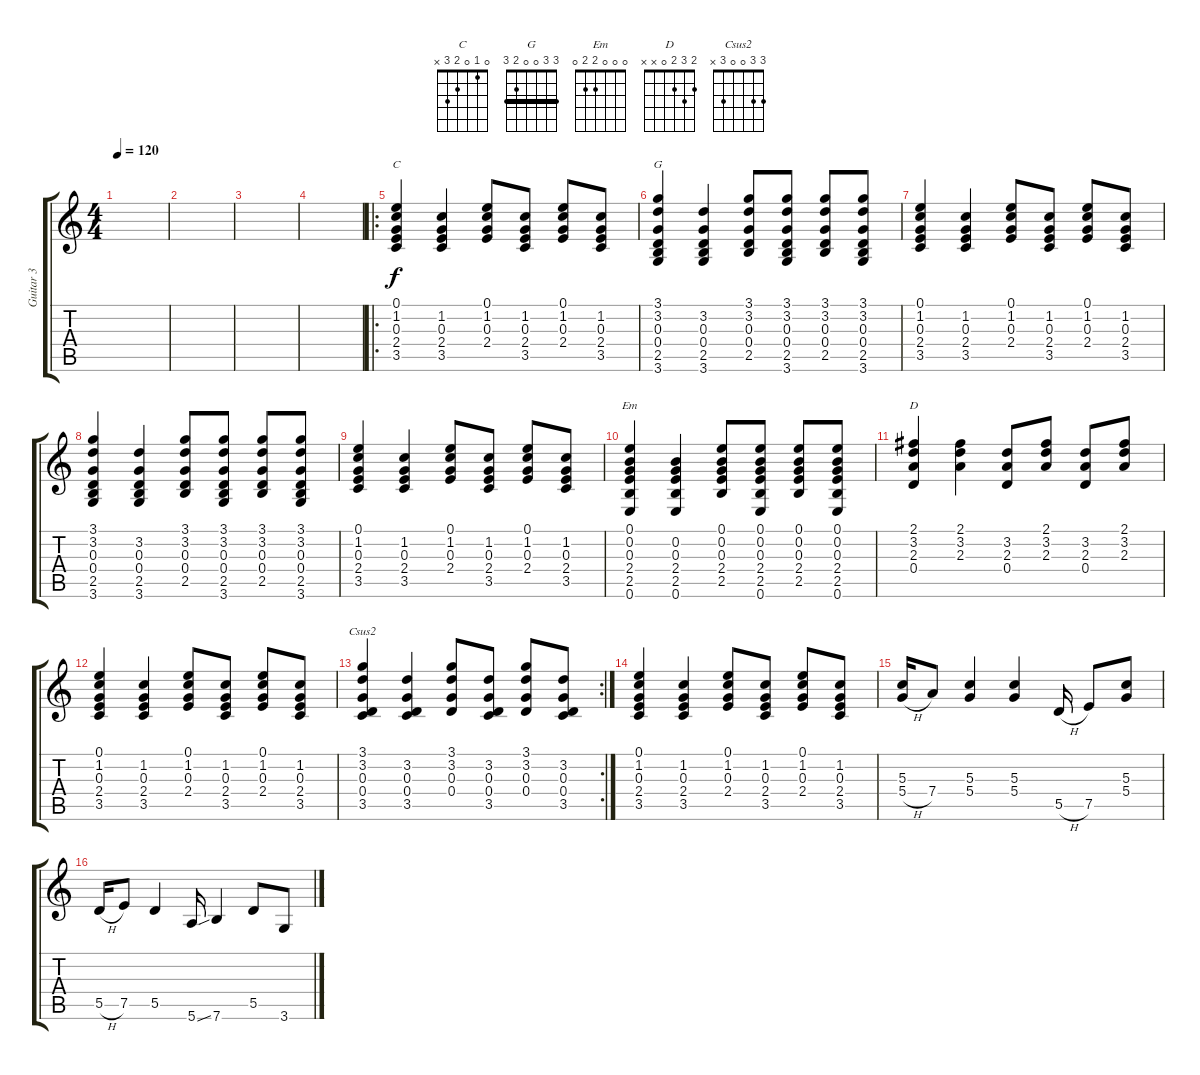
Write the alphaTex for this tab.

\track ("Guitar 3" "Guitar 3") {instrument acousticguitarsteel}
\staff {score tabs}
\tuning (E4 B3 G3 D3 A2 E2) {hide}
\chord ("C" 0 1 0 2 3 x)
\chord ("G" 3 3 0 0 2 3) {barre 3}
\chord ("Em" 0 0 0 2 2 0)
\chord ("D" 2 3 2 0 x x)
\chord ("Csus2" 3 3 0 0 3 x)
\ts (4 4)
\tempo 120
\clef g2
\ks c
|
|
|
|
\ro
(0.1 1.2 0.3 2.4 3.5).4{ch "C"} (1.2 0.3 2.4 3.5).4 (0.1 1.2 0.3 2.4).8 (1.2 0.3 2.4 3.5).8 (0.1 1.2 0.3 2.4).8 (1.2 0.3 2.4 3.5).8 |
(3.1 3.2 0.3 0.4 2.5 3.6).4{ch "G"} (3.2 0.3 0.4 2.5 3.6).4 (3.1 3.2 0.3 0.4 2.5).8 (3.1 3.2 0.3 0.4 2.5 3.6).8 (3.1 3.2 0.3 0.4 2.5).8 (3.1 3.2 0.3 0.4 2.5 3.6).8 |
(0.1 1.2 0.3 2.4 3.5).4 (1.2 0.3 2.4 3.5).4 (0.1 1.2 0.3 2.4).8 (1.2 0.3 2.4 3.5).8 (0.1 1.2 0.3 2.4).8 (1.2 0.3 2.4 3.5).8 |
(3.1 3.2 0.3 0.4 2.5 3.6).4 (3.2 0.3 0.4 2.5 3.6).4 (3.1 3.2 0.3 0.4 2.5).8 (3.1 3.2 0.3 0.4 2.5 3.6).8 (3.1 3.2 0.3 0.4 2.5).8 (3.1 3.2 0.3 0.4 2.5 3.6).8 |
(0.1 1.2 0.3 2.4 3.5).4 (1.2 0.3 2.4 3.5).4 (0.1 1.2 0.3 2.4).8 (1.2 0.3 2.4 3.5).8 (0.1 1.2 0.3 2.4).8 (1.2 0.3 2.4 3.5).8 |
(0.1 0.2 0.3 2.4 2.5 0.6).4{ch "Em"} (0.2 0.3 2.4 2.5 0.6).4 (0.1 0.2 0.3 2.4 2.5).8 (0.1 0.2 0.3 2.4 2.5 0.6).8 (0.1 0.2 0.3 2.4 2.5).8 (0.1 0.2 0.3 2.4 2.5 0.6).8 |
(2.1 3.2 2.3 0.4).4{ch "D"} (2.1 3.2 2.3).4 (3.2 2.3 0.4).8 (2.1 3.2 2.3).8 (3.2 2.3 0.4).8 (2.1 3.2 2.3).8 |
(0.1 1.2 0.3 2.4 3.5).4 (1.2 0.3 2.4 3.5).4 (0.1 1.2 0.3 2.4).8 (1.2 0.3 2.4 3.5).8 (0.1 1.2 0.3 2.4).8 (1.2 0.3 2.4 3.5).8 |
\rc 2
(3.1 3.2 0.3 0.4 3.5).4{ch "Csus2"} (3.2 0.3 0.4 3.5).4 (3.1 3.2 0.3 0.4).8 (3.2 0.3 0.4 3.5).8 (3.1 3.2 0.3 0.4).8 (3.2 0.3 0.4 3.5).8 |
(0.1 1.2 0.3 2.4 3.5).4 (1.2 0.3 2.4 3.5).4 (0.1 1.2 0.3 2.4).8 (1.2 0.3 2.4 3.5).8 (0.1 1.2 0.3 2.4).8 (1.2 0.3 2.4 3.5).8 |
(5.3 5.4{h}).16 7.4.8 (5.3 5.4).4 (5.3 5.4).4 5.5{h}.16 7.5.8 (5.3 5.4).8 |
5.5{h}.16 7.5.8 5.5.4 5.6{ss}.16 7.6.4 5.5.8 3.6.8
